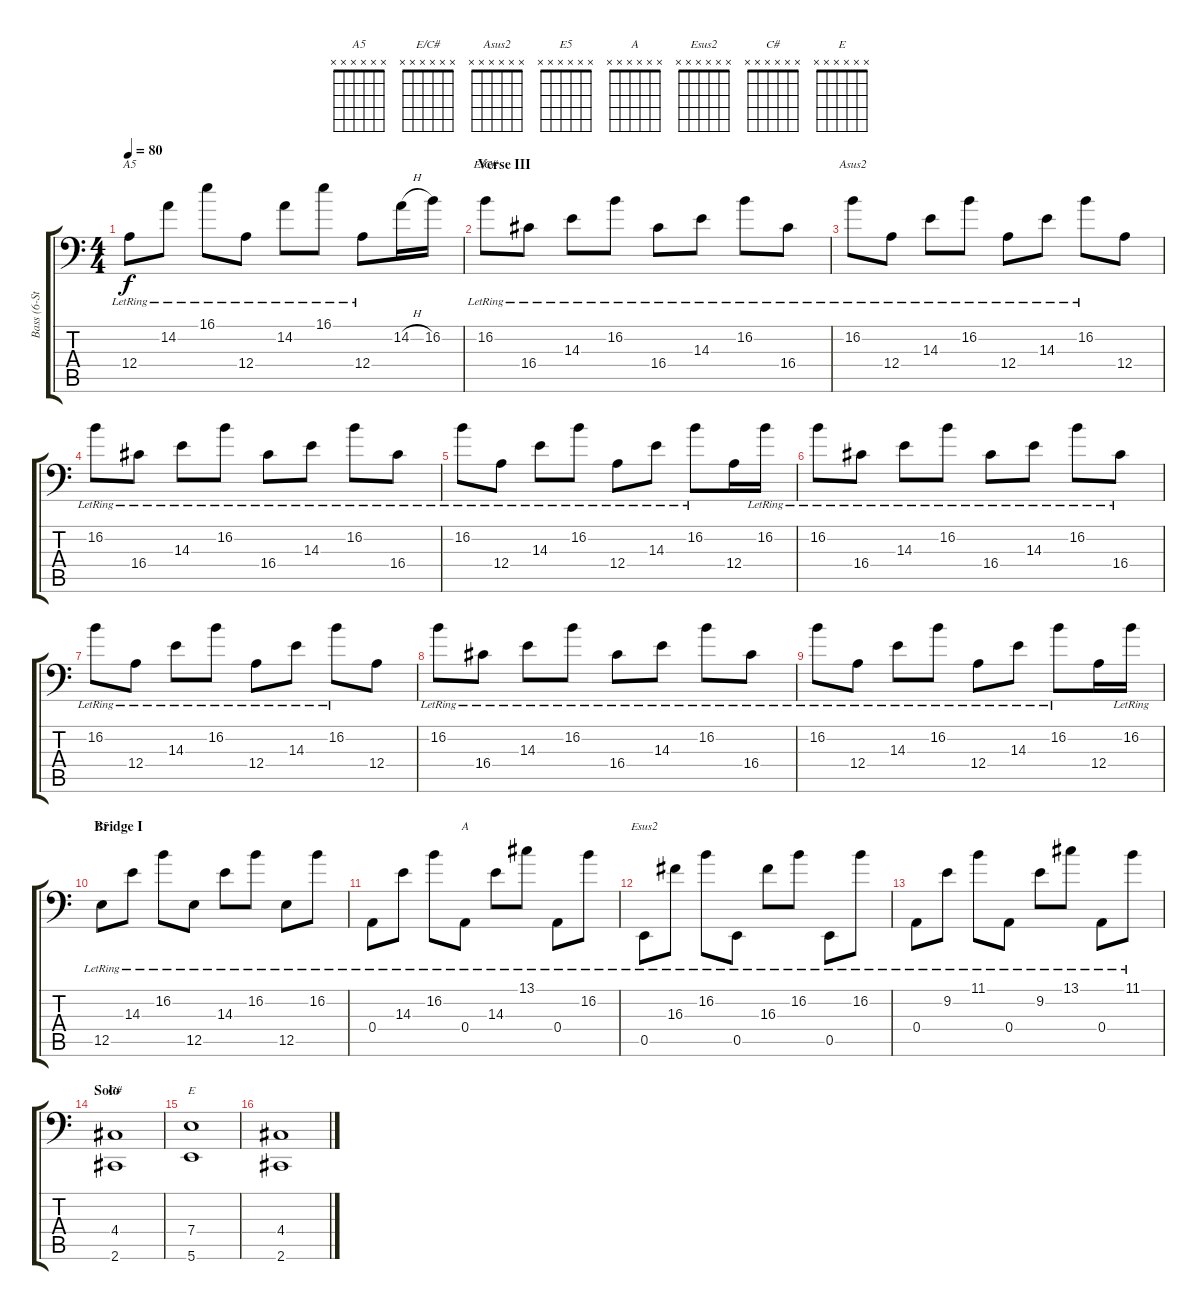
\track ("Bass (6-String Fretted)" "Bass (6-St") {instrument electricbassfinger}
\staff {score tabs}
\tuning (C3 G2 D2 A1 E1 B0) {hide}
\chord ("A5" x x x x x x)
\chord ("E/C#" x x x x x x)
\chord ("Asus2" x x x x x x)
\chord ("E5" x x x x x x)
\chord ("A" x x x x x x)
\chord ("Esus2" x x x x x x)
\chord ("C#" x x x x x x)
\chord ("E" x x x x x x)
\ts (4 4)
\tempo 80
\clef f4
\ks c
12.4{lr}.8{ch "A5" dy f} 14.2{lr}.8 16.1{lr}.8 12.4{lr}.8 14.2{lr}.8 16.1{lr}.8 12.4{lr}.8 14.2{h}.16 16.2.16 |
\section ("" "Verse III")
16.2{lr}.8{ch "E/C#"} 16.4{lr}.8 14.3{lr}.8 16.2{lr}.8 16.4{lr}.8 14.3{lr}.8 16.2{lr}.8 16.4{lr}.8 |
16.2{lr}.8{ch "Asus2"} 12.4{lr}.8 14.3{lr}.8 16.2{lr}.8 12.4{lr}.8 14.3{lr}.8 16.2{lr}.8 12.4.8 |
16.2{lr}.8 16.4{lr}.8 14.3{lr}.8 16.2{lr}.8 16.4{lr}.8 14.3{lr}.8 16.2{lr}.8 16.4{lr}.8 |
16.2{lr}.8 12.4{lr}.8 14.3{lr}.8 16.2{lr}.8 12.4{lr}.8 14.3{lr}.8 16.2{lr}.8 12.4.16 16.2{lr}.16 |
16.2{lr}.8 16.4{lr}.8 14.3{lr}.8 16.2{lr}.8 16.4{lr}.8 14.3{lr}.8 16.2{lr}.8 16.4{lr}.8 |
16.2{lr}.8 12.4{lr}.8 14.3{lr}.8 16.2{lr}.8 12.4{lr}.8 14.3{lr}.8 16.2{lr}.8 12.4.8 |
16.2{lr}.8 16.4{lr}.8 14.3{lr}.8 16.2{lr}.8 16.4{lr}.8 14.3{lr}.8 16.2{lr}.8 16.4{lr}.8 |
16.2{lr}.8 12.4{lr}.8 14.3{lr}.8 16.2{lr}.8 12.4{lr}.8 14.3{lr}.8 16.2{lr}.8 12.4.16 16.2{lr}.16 |
\section ("" "Bridge I")
12.5{lr}.8{ch "E5"} 14.3{lr}.8 16.2{lr}.8 12.5{lr}.8 14.3{lr}.8 16.2{lr}.8 12.5{lr}.8 16.2{lr}.8 |
0.4{lr}.8 14.3{lr}.8 16.2{lr}.8 0.4{lr}.8{ch "A"} 14.3{lr}.8 13.1{lr}.8 0.4{lr}.8 16.2{lr}.8 |
0.5{lr}.8{ch "Esus2"} 16.3{lr}.8 16.2{lr}.8 0.5{lr}.8 16.3{lr}.8 16.2{lr}.8 0.5{lr}.8 16.2{lr}.8 |
0.4{lr}.8 9.2{lr}.8 11.1{lr}.8 0.4{lr}.8 9.2{lr}.8 13.1{lr}.8 0.4{lr}.8 11.1{lr}.8 |
\section ("" "Solo")
(4.4 2.6).1{ch "C#"} |
(7.4 5.6).1{ch "E"} |
(4.4 2.6).1
